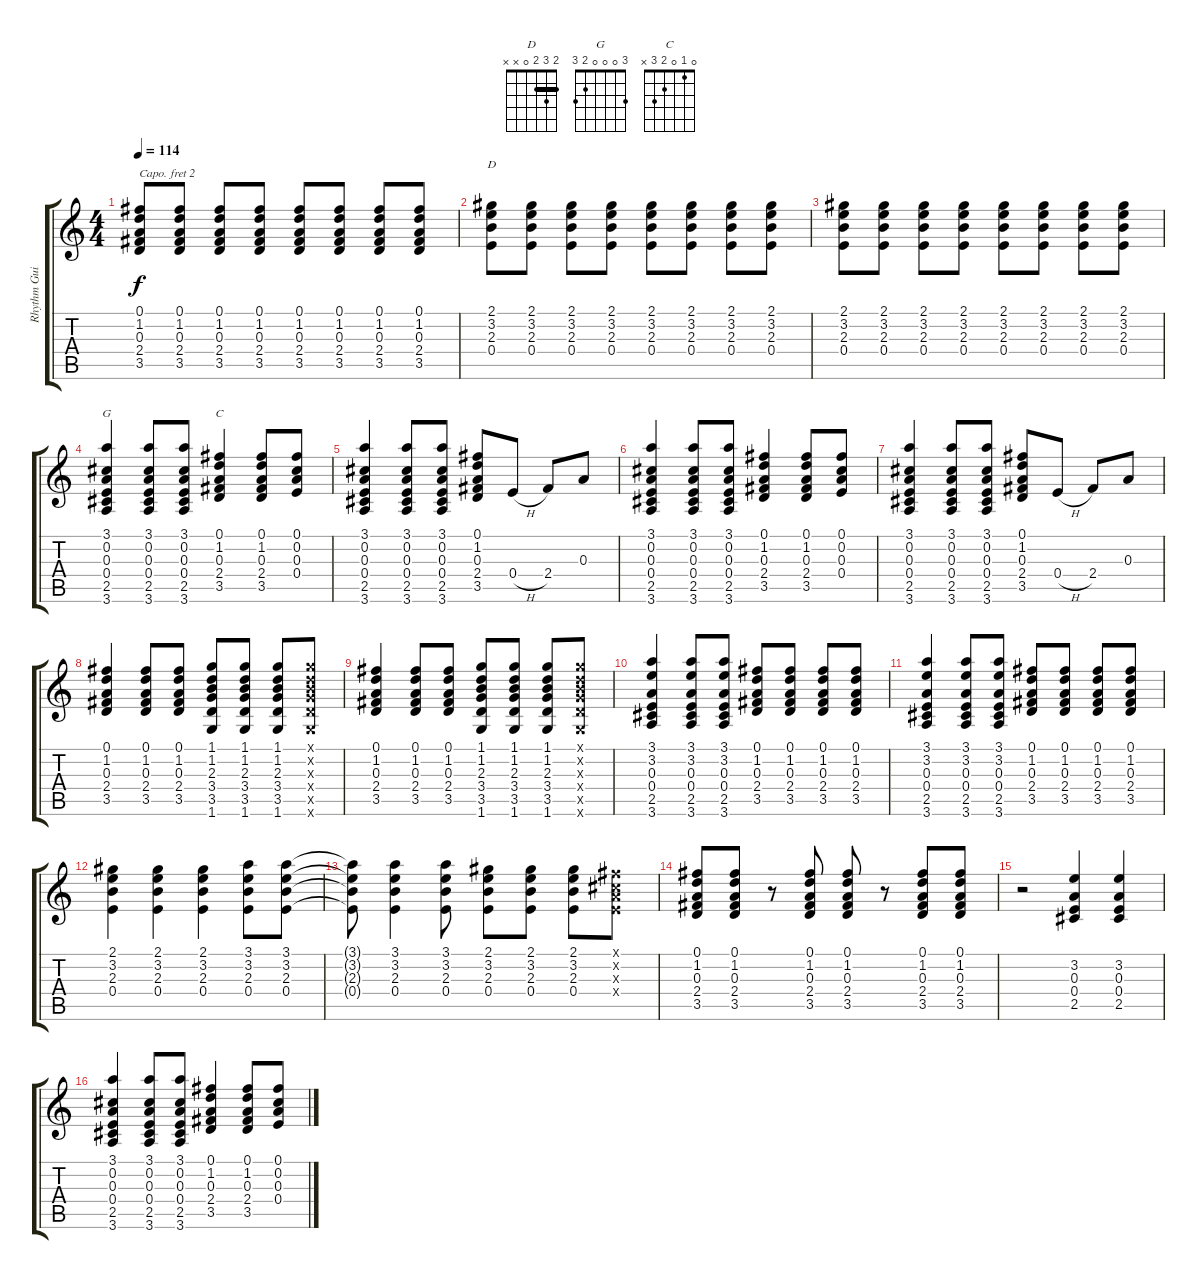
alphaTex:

\track ("Rhythm Guitar 2" "Rhythm Gui") {instrument acousticguitarnylon}
\staff {score tabs}
\capo 2
\tuning (E4 B3 G3 D3 A2 E2) {hide}
\chord ("D" 2 3 2 0 x x) {barre 2}
\chord ("G" 3 0 0 0 2 3)
\chord ("C" 0 1 0 2 3 x)
\ts (4 4)
\tempo 114
\clef g2
\ks c
(0.1 1.2 0.3 2.4 3.5).8{dy f} (0.1 1.2 0.3 2.4 3.5).8 (0.1 1.2 0.3 2.4 3.5).8 (0.1 1.2 0.3 2.4 3.5).8 (0.1 1.2 0.3 2.4 3.5).8 (0.1 1.2 0.3 2.4 3.5).8 (0.1 1.2 0.3 2.4 3.5).8 (0.1 1.2 0.3 2.4 3.5).8 |
(2.1 3.2 2.3 0.4).8{ch "D"} (2.1 3.2 2.3 0.4).8 (2.1 3.2 2.3 0.4).8 (2.1 3.2 2.3 0.4).8 (2.1 3.2 2.3 0.4).8 (2.1 3.2 2.3 0.4).8 (2.1 3.2 2.3 0.4).8 (2.1 3.2 2.3 0.4).8 |
(2.1 3.2 2.3 0.4).8 (2.1 3.2 2.3 0.4).8 (2.1 3.2 2.3 0.4).8 (2.1 3.2 2.3 0.4).8 (2.1 3.2 2.3 0.4).8 (2.1 3.2 2.3 0.4).8 (2.1 3.2 2.3 0.4).8 (2.1 3.2 2.3 0.4).8 |
(3.1 0.2 0.3 0.4 2.5 3.6).4{ch "G"} (3.1 0.2 0.3 0.4 2.5 3.6).8 (3.1 0.2 0.3 0.4 2.5 3.6).8 (0.1 1.2 0.3 2.4 3.5).4{ch "C"} (0.1 1.2 0.3 2.4 3.5).8 (0.1 0.2 0.3 0.4).8 |
(3.1 0.2 0.3 0.4 2.5 3.6).4 (3.1 0.2 0.3 0.4 2.5 3.6).8 (3.1 0.2 0.3 0.4 2.5 3.6).8 (0.1 1.2 0.3 2.4 3.5).8 0.4{h}.8 2.4.8 0.3.8 |
(3.1 0.2 0.3 0.4 2.5 3.6).4 (3.1 0.2 0.3 0.4 2.5 3.6).8 (3.1 0.2 0.3 0.4 2.5 3.6).8 (0.1 1.2 0.3 2.4 3.5).4 (0.1 1.2 0.3 2.4 3.5).8 (0.1 0.2 0.3 0.4).8 |
(3.1 0.2 0.3 0.4 2.5 3.6).4 (3.1 0.2 0.3 0.4 2.5 3.6).8 (3.1 0.2 0.3 0.4 2.5 3.6).8 (0.1 1.2 0.3 2.4 3.5).8 0.4{h}.8 2.4.8 0.3.8 |
(0.1 1.2 0.3 2.4 3.5).4 (0.1 1.2 0.3 2.4 3.5).8 (0.1 1.2 0.3 2.4 3.5).8 (1.1 1.2 2.3 3.4 3.5 1.6).8 (1.1 1.2 2.3 3.4 3.5 1.6).8 (1.1 1.2 2.3 3.4 3.5 1.6).8 (1.1{x} 1.2{x} 2.3{x} 3.4{x} 3.5{x} 1.6{x}).8 |
(0.1 1.2 0.3 2.4 3.5).4 (0.1 1.2 0.3 2.4 3.5).8 (0.1 1.2 0.3 2.4 3.5).8 (1.1 1.2 2.3 3.4 3.5 1.6).8 (1.1 1.2 2.3 3.4 3.5 1.6).8 (1.1 1.2 2.3 3.4 3.5 1.6).8 (1.1{x} 1.2{x} 2.3{x} 3.4{x} 3.5{x} 1.6{x}).8 |
(3.1 3.2 0.3 0.4 2.5 3.6).4 (3.1 3.2 0.3 0.4 2.5 3.6).8 (3.1 3.2 0.3 0.4 2.5 3.6).8 (0.1 1.2 0.3 2.4 3.5).8 (0.1 1.2 0.3 2.4 3.5).8 (0.1 1.2 0.3 2.4 3.5).8 (0.1 1.2 0.3 2.4 3.5).8 |
(3.1 3.2 0.3 0.4 2.5 3.6).4 (3.1 3.2 0.3 0.4 2.5 3.6).8 (3.1 3.2 0.3 0.4 2.5 3.6).8 (0.1 1.2 0.3 2.4 3.5).8 (0.1 1.2 0.3 2.4 3.5).8 (0.1 1.2 0.3 2.4 3.5).8 (0.1 1.2 0.3 2.4 3.5).8 |
(2.1 3.2 2.3 0.4).4 (2.1 3.2 2.3 0.4).4 (2.1 3.2 2.3 0.4).4 (3.1 3.2 2.3 0.4).8 (3.1 3.2 2.3 0.4).8 |
(3.1{t} 3.2{t} 2.3{t} 0.4{t}).8 (3.1 3.2 2.3 0.4).4 (3.1 3.2 2.3 0.4).8 (2.1 3.2 2.3 0.4).8 (2.1 3.2 2.3 0.4).8 (2.1 3.2 2.3 0.4).8 (0.1{x} 0.2{x} 0.3{x} 0.4{x}).8 |
(0.1 1.2 0.3 2.4 3.5).8 (0.1 1.2 0.3 2.4 3.5).8 r.8 (0.1 1.2 0.3 2.4 3.5).8 (0.1 1.2 0.3 2.4 3.5).8 r.8 (0.1 1.2 0.3 2.4 3.5).8 (0.1 1.2 0.3 2.4 3.5).8 |
r.2 (3.2 0.3 0.4 2.5).4 (3.2 0.3 0.4 2.5).4 |
(3.1 0.2 0.3 0.4 2.5 3.6).4 (3.1 0.2 0.3 0.4 2.5 3.6).8 (3.1 0.2 0.3 0.4 2.5 3.6).8 (0.1 1.2 0.3 2.4 3.5).4 (0.1 1.2 0.3 2.4 3.5).8 (0.1 0.2 0.3 0.4).8
